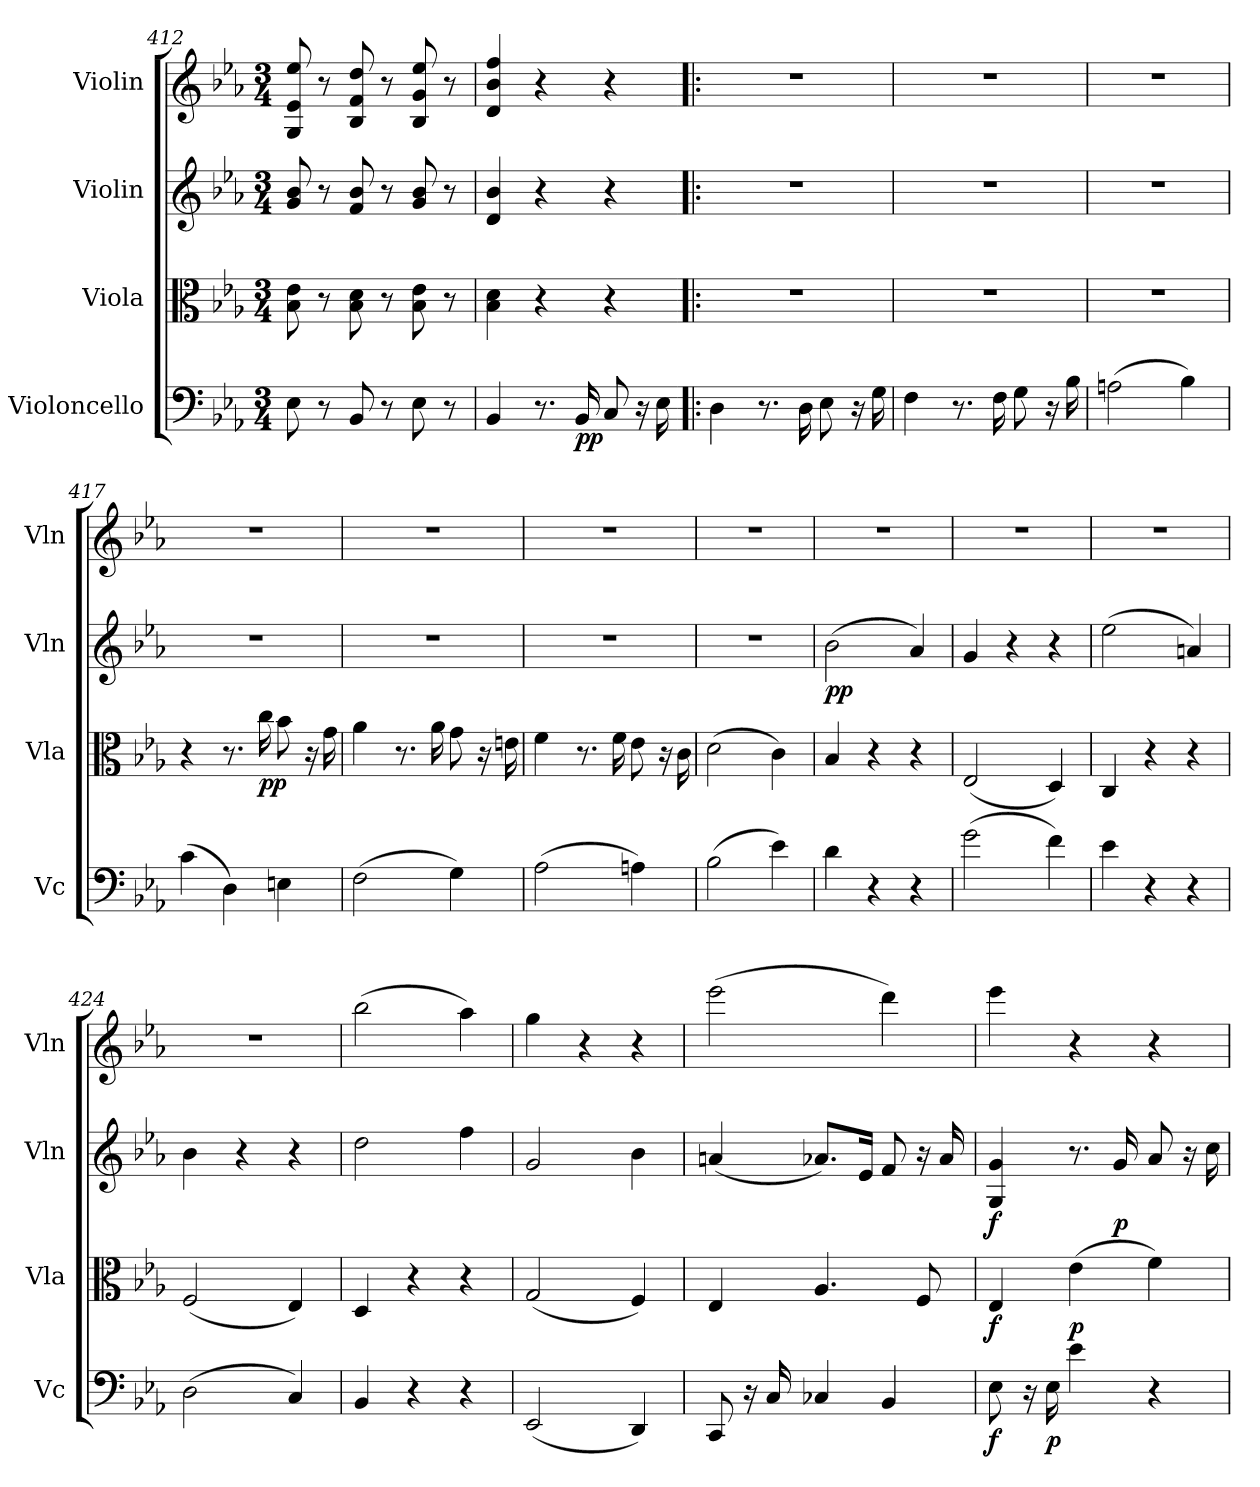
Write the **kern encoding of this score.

**kern	**dynam	**kern	**dynam	**kern	**dynam	**kern
*part4	*part4	*part3	*part3	*part2	*part2	*part1
*staff4	*staff4	*staff3	*staff3	*staff2	*staff2	*staff1
*I"Violoncello	*	*I"Viola	*	*I"Violin	*	*I"Violin
*I'Vc	*	*I'Vla	*	*I'Vln	*	*I'Vln
*clefF4	*	*clefC3	*	*clefG2	*	*clefG2
*k[b-e-a-]	*	*k[b-e-a-]	*	*k[b-e-a-]	*	*k[b-e-a-]
*M3/4	*	*M3/4	*	*M3/4	*	*M3/4
*MM154	*	*MM154	*	*MM154	*	*MM154
=412	=412	=412	=412	=412	=412	=412
8E-	.	8B- 8e-	.	8g 8b-	.	8G 8e- 8ee-
8r	.	8r	.	8r	.	8r
8BB-	.	8B- 8d	.	8f 8b-	.	8B- 8f 8dd
8r	.	8r	.	8r	.	8r
8E-	.	8B- 8e-	.	8g 8b-	.	8B- 8g 8ee-
8r	.	8r	.	8r	.	8r
=413	=413	=413	=413	=413	=413	=413
4BB-	.	4B- 4d	.	4d 4b-	.	4d 4b- 4ff
8.r	.	4r	.	4r	.	4r
16BB-	pp	.	.	.	.	.
8C	.	4r	.	4r	.	4r
16r	.	.	.	.	.	.
16E-	.	.	.	.	.	.
=414!|:	=414!|:	=414!|:	=414!|:	=414!|:	=414!|:	=414!|:
4D	.	2.r	.	2.r	.	2.r
8.r	.	.	.	.	.	.
16D	.	.	.	.	.	.
8E-	.	.	.	.	.	.
16r	.	.	.	.	.	.
16G	.	.	.	.	.	.
=415	=415	=415	=415	=415	=415	=415
4F	.	2.r	.	2.r	.	2.r
8.r	.	.	.	.	.	.
16F	.	.	.	.	.	.
8G	.	.	.	.	.	.
16r	.	.	.	.	.	.
16B-	.	.	.	.	.	.
=416	=416	=416	=416	=416	=416	=416
(2An	.	2.r	.	2.r	.	2.r
4B-)	.	.	.	.	.	.
=417	=417	=417	=417	=417	=417	=417
(4c	.	4r	.	2.r	.	2.r
4D)	.	8.r	.	.	.	.
.	.	16cc	pp	.	.	.
4En	.	8b-	.	.	.	.
.	.	16r	.	.	.	.
.	.	16g	.	.	.	.
=418	=418	=418	=418	=418	=418	=418
(2F	.	4a-	.	2.r	.	2.r
.	.	8.r	.	.	.	.
.	.	16a-	.	.	.	.
4G)	.	8g	.	.	.	.
.	.	16r	.	.	.	.
.	.	16en	.	.	.	.
=419	=419	=419	=419	=419	=419	=419
(2A-	.	4f	.	2.r	.	2.r
.	.	8.r	.	.	.	.
.	.	16f	.	.	.	.
4An)	.	8e-	.	.	.	.
.	.	16r	.	.	.	.
.	.	16c	.	.	.	.
=420	=420	=420	=420	=420	=420	=420
(2B-	.	(2d	.	2.r	.	2.r
4e-)	.	4c)	.	.	.	.
=421	=421	=421	=421	=421	=421	=421
4d	.	4B-	.	(2b-	pp	2.r
4r	.	4r	.	.	.	.
4r	.	4r	.	4a-)	.	.
=422	=422	=422	=422	=422	=422	=422
(2g	.	(2E-	.	4g	.	2.r
.	.	.	.	4r	.	.
4f)	.	4D)	.	4r	.	.
=423	=423	=423	=423	=423	=423	=423
4e-	.	4C	.	(2ee-	.	2.r
4r	.	4r	.	.	.	.
4r	.	4r	.	4an)	.	.
=424	=424	=424	=424	=424	=424	=424
(2D	.	(2F	.	4b-	.	2.r
.	.	.	.	4r	.	.
4C)	.	4E-)	.	4r	.	.
=425	=425	=425	=425	=425	=425	=425
4BB-	.	4D	.	2dd	.	(2bb-
4r	.	4r	.	.	.	.
4r	.	4r	.	4ff	.	4aa-)
=426	=426	=426	=426	=426	=426	=426
(2EE-	.	(2G	.	2g	.	4gg
.	.	.	.	.	.	4r
4DD)	.	4F)	.	4b-	.	4r
=427	=427	=427	=427	=427	=427	=427
8CC	.	4E-	.	(4an	.	(2eee-
16r	.	.	.	.	.	.
16C	.	.	.	.	.	.
4C-X	.	4.A-	.	8.a-X/L)	.	.
.	.	.	.	16e-/Jk	.	.
4BB-	.	.	.	8f	.	4ddd)
.	.	8F	.	16r	.	.
.	.	.	.	16a-	.	.
=428	=428	=428	=428	=428	=428	=428
8E-	f	4E-	f	4G 4g	f	4eee-
16r	.	.	.	.	.	.
16E-	p	.	.	.	.	.
4e-	.	(4e-	p	8.r	.	4r
.	.	.	.	16g	p	.
4r	.	4f)	.	8a-	.	4r
.	.	.	.	16r	.	.
.	.	.	.	16cc	.	.
=	=	=	=	=	=	=
*-	*-	*-	*-	*-	*-	*-
